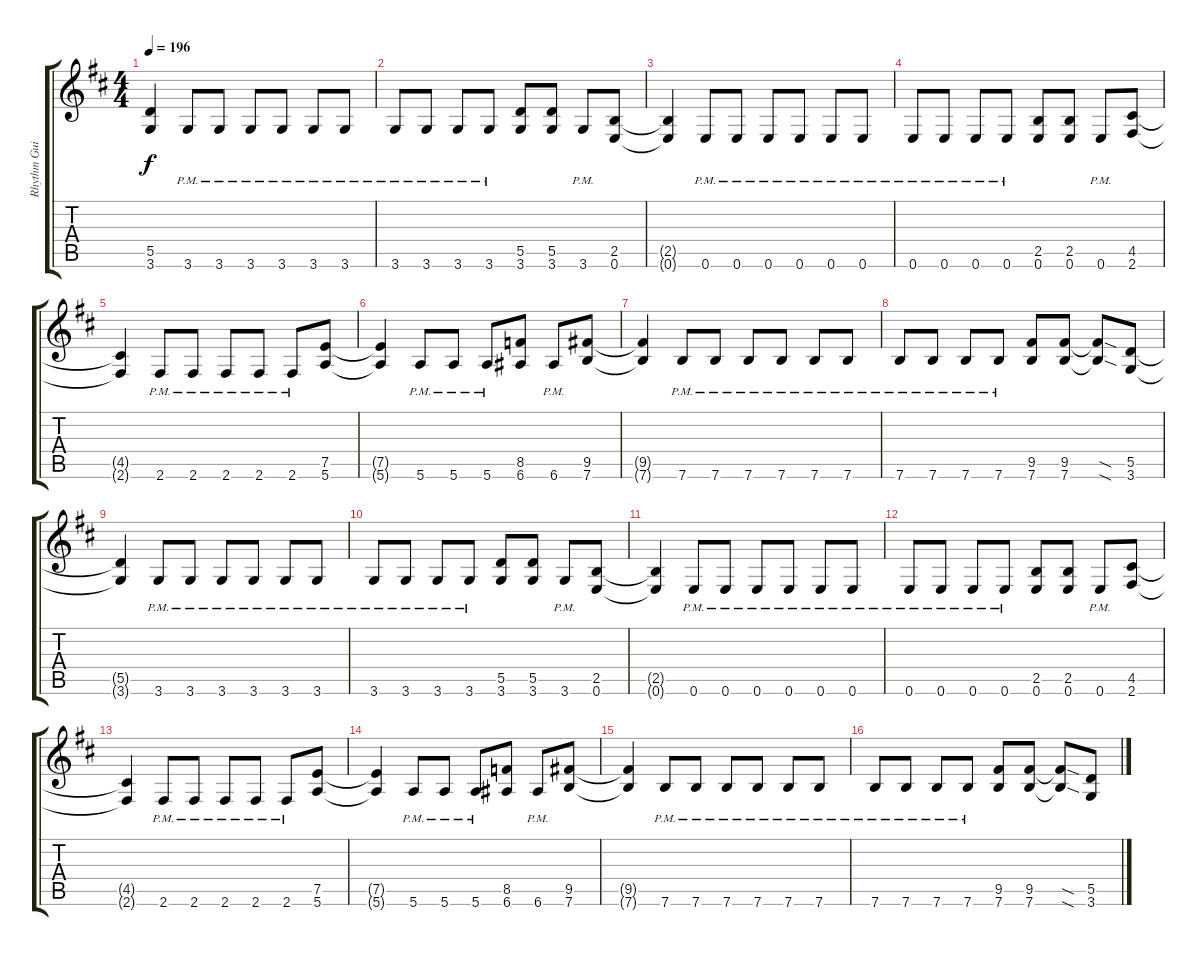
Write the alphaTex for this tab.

\track ("Rhythm Guitar (Mustaine)" "Rhythm Gui") {instrument distortionguitar}
\staff {score tabs}
\tuning (E4 B3 G3 D3 A2 E2) {hide}
\ts (4 4)
\tempo 196
\clef g2
\ks d
(5.5 3.6).4{dy f} 3.6{pm}.8 3.6{pm}.8 3.6{pm}.8 3.6{pm}.8 3.6{pm}.8 3.6{pm}.8 |
3.6{pm}.8 3.6{pm}.8 3.6{pm}.8 3.6{pm}.8 (5.5 3.6).8 (5.5 3.6).8 3.6{pm}.8 (2.5 0.6).8 |
(2.5{t} 0.6{t}).4 0.6{pm}.8 0.6{pm}.8 0.6{pm}.8 0.6{pm}.8 0.6{pm}.8 0.6{pm}.8 |
0.6{pm}.8 0.6{pm}.8 0.6{pm}.8 0.6{pm}.8 (2.5 0.6).8 (2.5 0.6).8 0.6{pm}.8 (4.5 2.6).8 |
(4.5{t} 2.6{t}).4 2.6{pm}.8 2.6{pm}.8 2.6{pm}.8 2.6{pm}.8 2.6{pm}.8 (7.5 5.6).8 |
(7.5{t} 5.6{t}).4 5.6{pm}.8 5.6{pm}.8 5.6{pm}.8 (8.5 6.6).8 6.6{pm}.8 (9.5 7.6).8 |
(9.5{t} 7.6{t}).4 7.6{pm}.8 7.6{pm}.8 7.6{pm}.8 7.6{pm}.8 7.6{pm}.8 7.6{pm}.8 |
7.6{pm}.8 7.6{pm}.8 7.6{pm}.8 7.6{pm}.8 (9.5 7.6).8 (9.5 7.6).8 (9.5{sod t} 7.6{sod t}).8 (5.5 3.6).8 |
(5.5{t} 3.6{t}).4 3.6{pm}.8 3.6{pm}.8 3.6{pm}.8 3.6{pm}.8 3.6{pm}.8 3.6{pm}.8 |
3.6{pm}.8 3.6{pm}.8 3.6{pm}.8 3.6{pm}.8 (5.5 3.6).8 (5.5 3.6).8 3.6{pm}.8 (2.5 0.6).8 |
(2.5{t} 0.6{t}).4 0.6{pm}.8 0.6{pm}.8 0.6{pm}.8 0.6{pm}.8 0.6{pm}.8 0.6{pm}.8 |
0.6{pm}.8 0.6{pm}.8 0.6{pm}.8 0.6{pm}.8 (2.5 0.6).8 (2.5 0.6).8 0.6{pm}.8 (4.5 2.6).8 |
(4.5{t} 2.6{t}).4 2.6{pm}.8 2.6{pm}.8 2.6{pm}.8 2.6{pm}.8 2.6{pm}.8 (7.5 5.6).8 |
(7.5{t} 5.6{t}).4 5.6{pm}.8 5.6{pm}.8 5.6{pm}.8 (8.5 6.6).8 6.6{pm}.8 (9.5 7.6).8 |
(9.5{t} 7.6{t}).4 7.6{pm}.8 7.6{pm}.8 7.6{pm}.8 7.6{pm}.8 7.6{pm}.8 7.6{pm}.8 |
7.6{pm}.8 7.6{pm}.8 7.6{pm}.8 7.6{pm}.8 (9.5 7.6).8 (9.5 7.6).8 (9.5{sod t} 7.6{sod t}).8 (5.5 3.6).8
